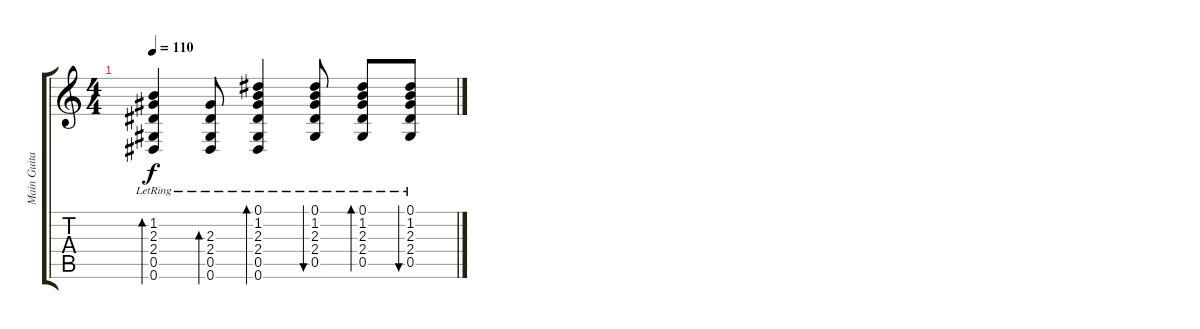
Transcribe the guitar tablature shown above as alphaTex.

\track ("Main Guitar Rythms (by PureMetalRim)" "Main Guita") {instrument acousticguitarsteel}
\staff {score tabs}
\tuning (Eb4 Bb3 Gb3 Db3 Ab2 Eb2) {hide}
\ts (4 4)
\tempo 110
\clef g2
\ks c
(1.2{lr} 2.3{lr} 2.4{lr} 0.5{lr} 0.6{lr}).4{bd 120 dy f} (2.3{lr} 2.4{lr} 0.5{lr} 0.6{lr}).8{bd 120} (0.1{lr} 1.2{lr} 2.3{lr} 2.4{lr} 0.5{lr} 0.6{lr}).4{bd 120} (0.1{lr} 1.2{lr} 2.3{lr} 2.4{lr} 0.5).8{bu 120} (0.1{lr} 1.2{lr} 2.3{lr} 2.4{lr} 0.5).8{bd 120} (0.1{lr} 1.2{lr} 2.3{lr} 2.4{lr} 0.5).8{bu 120}
